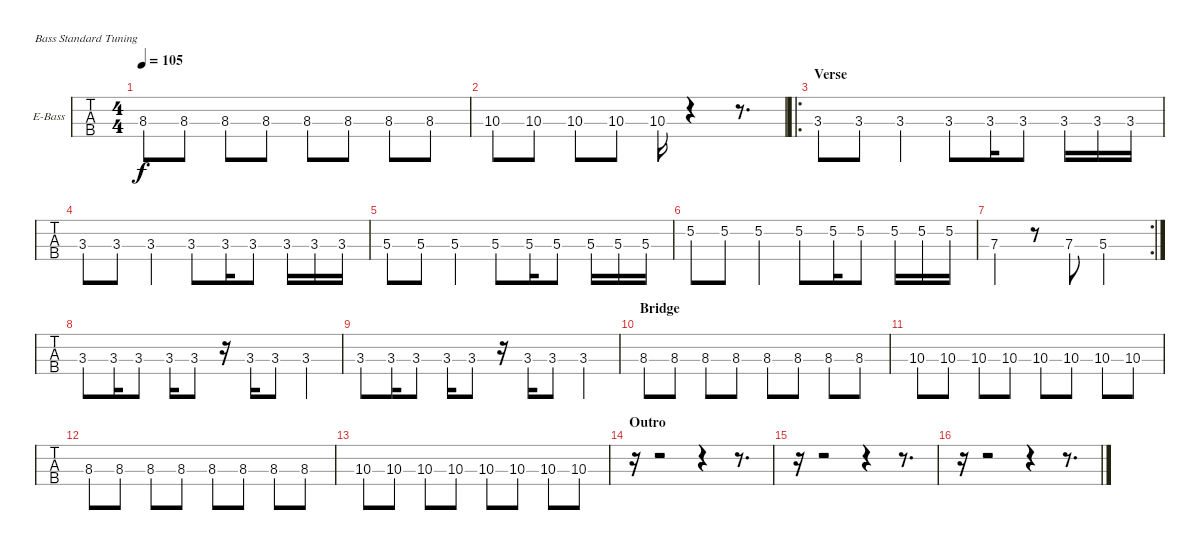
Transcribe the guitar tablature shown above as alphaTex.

\bracketExtendMode groupsimilarinstruments
\firstSystemTrackNameOrientation horizontal
\otherSystemsTrackNameOrientation horizontal
\track ("Nikolai" "E-Bass") {instrument electricbasspick}
\staff {tabs}
\tuning (G2 D2 A1 E1)
\ts (4 4)
\tempo 105
\clef f4
\ks c
8.3.8{dy f} 8.3.8 8.3.8 8.3.8 8.3.8 8.3.8 8.3.8 8.3.8 |
10.3.8 10.3.8 10.3.8 10.3.8 10.3.16 r.4 r.8{d} |
\ro
\section ("" "Verse")
3.3.8 3.3.8 3.3.4 3.3.8 3.3.16 3.3.8 3.3.16 3.3.16 3.3.16 |
3.3.8 3.3.8 3.3.4 3.3.8 3.3.16 3.3.8 3.3.16 3.3.16 3.3.16 |
5.3.8 5.3.8 5.3.4 5.3.8 5.3.16 5.3.8 5.3.16 5.3.16 5.3.16 |
5.2.8 5.2.8 5.2.4 5.2.8 5.2.16 5.2.8 5.2.16 5.2.16 5.2.16 |
\rc 2
7.3.4 r.8 7.3.8 5.3.2 |
3.3.8 3.3.16 3.3.8 3.3.16 3.3.8 r.16 3.3.16 3.3.8 3.3.4 |
3.3.8 3.3.16 3.3.8 3.3.16 3.3.8 r.16 3.3.16 3.3.8 3.3.4 |
\section ("" "Bridge")
8.3.8 8.3.8 8.3.8 8.3.8 8.3.8 8.3.8 8.3.8 8.3.8 |
10.3.8 10.3.8 10.3.8 10.3.8 10.3.8 10.3.8 10.3.8 10.3.8 |
8.3.8 8.3.8 8.3.8 8.3.8 8.3.8 8.3.8 8.3.8 8.3.8 |
10.3.8 10.3.8 10.3.8 10.3.8 10.3.8 10.3.8 10.3.8 10.3.8 |
\section ("" "Outro")
r.16 r.2 r.4 r.8{d} |
r.16 r.2 r.4 r.8{d} |
r.16 r.2 r.4 r.8{d}
